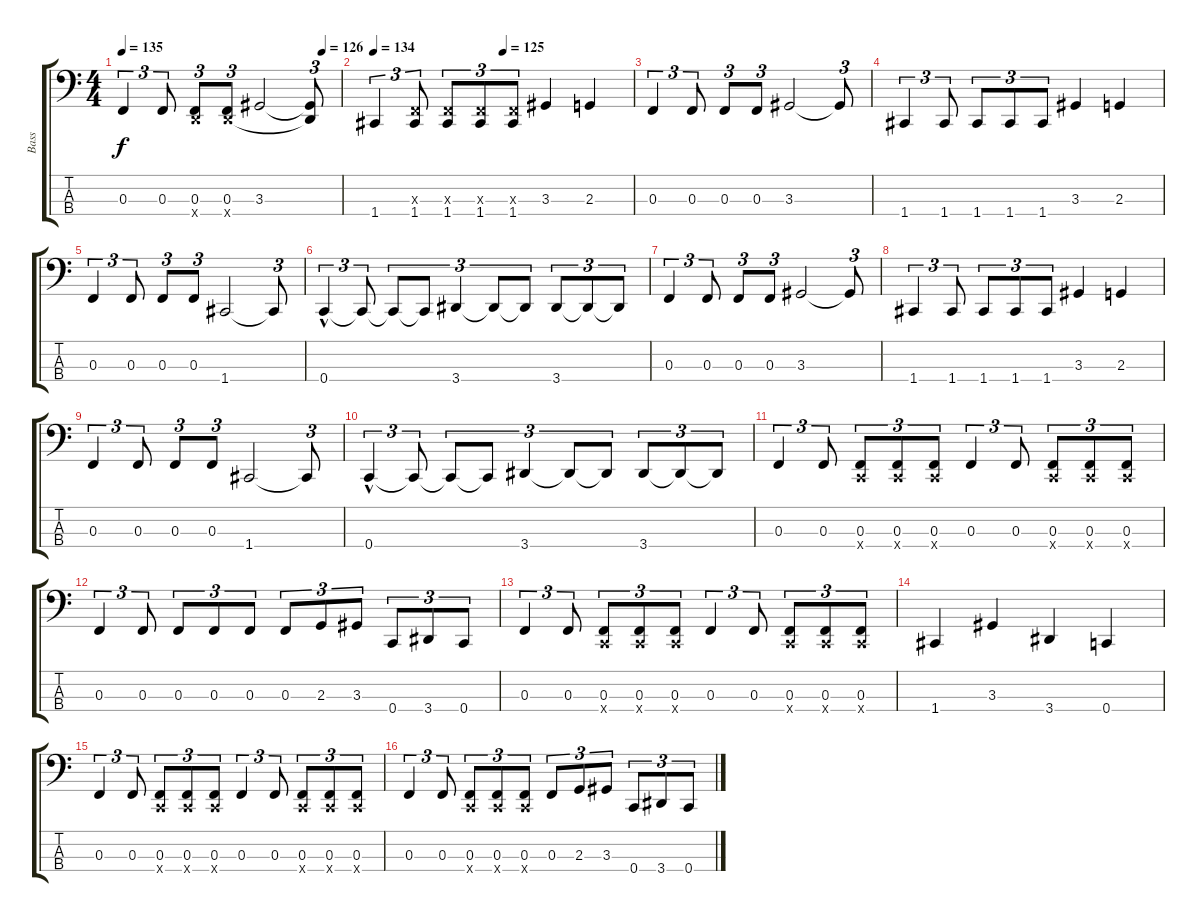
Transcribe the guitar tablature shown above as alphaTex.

\track ("Bass" "Bass") {instrument electricbasspick}
\staff {score tabs}
\tuning (Eb2 Bb1 F1 C1) {hide}
\ts (4 4)
\tempo 135
\tempo (126 0.9166666666666666)
\tempo 135
\clef f4
\ks c
0.3.4{tu (3 2) dy f instrument electricbasspick} 0.3.8{tu (3 2)} (0.3 2.4{x}).8{tu (3 2)} (0.3 2.4{x}).8{tu (3 2)} 3.3.2 (3.3{t} 2.4{t}).8{tu (3 2)} |
\tempo 134
\tempo (125 0.5)
1.4.4{tu (3 2)} (0.3{x} 1.4).8{tu (3 2)} (0.3{x} 1.4).8{tu (3 2)} (0.3{x} 1.4).8{tu (3 2)} (0.3{x} 1.4).8{tu (3 2)} 3.3.4 2.3.4 |
0.3.4{tu (3 2)} 0.3.8{tu (3 2)} 0.3.8{tu (3 2)} 0.3.8{tu (3 2)} 3.3.2 3.3{t}.8{tu (3 2)} |
1.4.4{tu (3 2)} 1.4.8{tu (3 2)} 1.4.8{tu (3 2)} 1.4.8{tu (3 2)} 1.4.8{tu (3 2)} 3.3.4 2.3.4 |
0.3.4{tu (3 2)} 0.3.8{tu (3 2)} 0.3.8{tu (3 2)} 0.3.8{tu (3 2)} 1.4.2 1.4{t}.8{tu (3 2)} |
0.4{hac}.4{tu (3 2)} 0.4{t}.8{tu (3 2)} 0.4{t}.8{tu (3 2)} 0.4{t}.8{tu (3 2)} 3.4.4{tu (3 2)} 3.4{t}.8{tu (3 2)} 3.4{t}.8{tu (3 2)} 3.4.8{tu (3 2)} 3.4{t}.8{tu (3 2)} 3.4{t}.8{tu (3 2)} |
0.3.4{tu (3 2)} 0.3.8{tu (3 2)} 0.3.8{tu (3 2)} 0.3.8{tu (3 2)} 3.3.2 3.3{t}.8{tu (3 2)} |
1.4.4{tu (3 2)} 1.4.8{tu (3 2)} 1.4.8{tu (3 2)} 1.4.8{tu (3 2)} 1.4.8{tu (3 2)} 3.3.4 2.3.4 |
0.3.4{tu (3 2)} 0.3.8{tu (3 2)} 0.3.8{tu (3 2)} 0.3.8{tu (3 2)} 1.4.2 1.4{t}.8{tu (3 2)} |
0.4{hac}.4{tu (3 2)} 0.4{t}.8{tu (3 2)} 0.4{t}.8{tu (3 2)} 0.4{t}.8{tu (3 2)} 3.4.4{tu (3 2)} 3.4{t}.8{tu (3 2)} 3.4{t}.8{tu (3 2)} 3.4.8{tu (3 2)} 3.4{t}.8{tu (3 2)} 3.4{t}.8{tu (3 2)} |
0.3.4{tu (3 2)} 0.3.8{tu (3 2)} (0.3 0.4{x}).8{tu (3 2)} (0.3 0.4{x}).8{tu (3 2)} (0.3 0.4{x}).8{tu (3 2)} 0.3.4{tu (3 2)} 0.3.8{tu (3 2)} (0.3 0.4{x}).8{tu (3 2)} (0.3 0.4{x}).8{tu (3 2)} (0.3 0.4{x}).8{tu (3 2)} |
0.3.4{tu (3 2)} 0.3.8{tu (3 2)} 0.3.8{tu (3 2)} 0.3.8{tu (3 2)} 0.3.8{tu (3 2)} 0.3.8{tu (3 2)} 2.3.8{tu (3 2)} 3.3.8{tu (3 2)} 0.4.8{tu (3 2)} 3.4.8{tu (3 2)} 0.4.8{tu (3 2)} |
0.3.4{tu (3 2)} 0.3.8{tu (3 2)} (0.3 0.4{x}).8{tu (3 2)} (0.3 0.4{x}).8{tu (3 2)} (0.3 0.4{x}).8{tu (3 2)} 0.3.4{tu (3 2)} 0.3.8{tu (3 2)} (0.3 0.4{x}).8{tu (3 2)} (0.3 0.4{x}).8{tu (3 2)} (0.3 0.4{x}).8{tu (3 2)} |
1.4.4 3.3.4 3.4.4 0.4.4 |
0.3.4{tu (3 2)} 0.3.8{tu (3 2)} (0.3 0.4{x}).8{tu (3 2)} (0.3 0.4{x}).8{tu (3 2)} (0.3 0.4{x}).8{tu (3 2)} 0.3.4{tu (3 2)} 0.3.8{tu (3 2)} (0.3 0.4{x}).8{tu (3 2)} (0.3 0.4{x}).8{tu (3 2)} (0.3 0.4{x}).8{tu (3 2)} |
0.3.4{tu (3 2)} 0.3.8{tu (3 2)} (0.3 0.4{x}).8{tu (3 2)} (0.3 0.4{x}).8{tu (3 2)} (0.3 0.4{x}).8{tu (3 2)} 0.3.8{tu (3 2)} 2.3.8{tu (3 2)} 3.3.8{tu (3 2)} 0.4.8{tu (3 2)} 3.4.8{tu (3 2)} 0.4.8{tu (3 2)}
